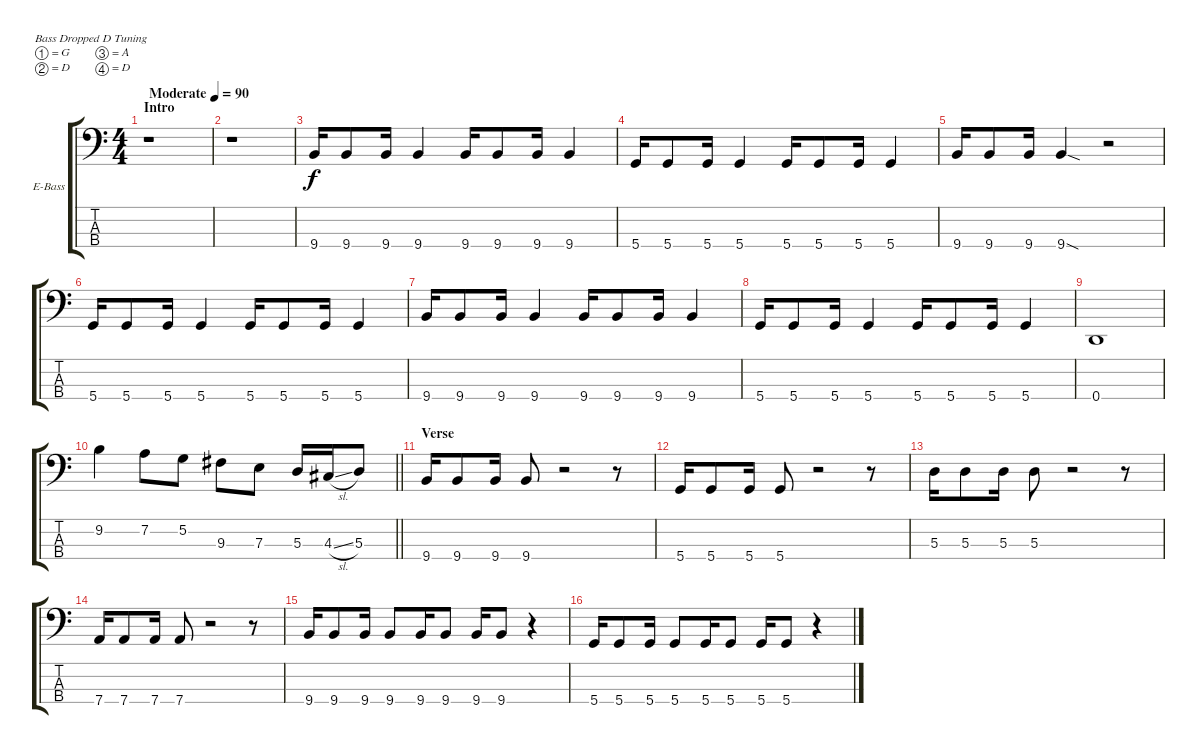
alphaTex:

\bracketExtendMode groupsimilarinstruments
\firstSystemTrackNameOrientation horizontal
\otherSystemsTrackNameOrientation horizontal
\track ("Zac Merrick" "E-Bass") {instrument electricbassfinger}
\staff {score tabs}
\tuning (G2 D2 A1 D1)
\ts (4 4)
\beaming (8 2 2 2 2)
\section ("" "Intro")
\tempo (90 "Moderate")
\clef f4
\ks c
r.1{dy f instrument electricbassfinger} |
r.1 |
9.4.16 9.4.8 9.4.16 9.4.4 9.4.16 9.4.8 9.4.16 9.4.4 |
5.4.16 5.4.8 5.4.16 5.4.4 5.4.16 5.4.8 5.4.16 5.4.4 |
9.4.16 9.4.8 9.4.16 9.4{sod}.4 r.2 |
5.4.16 5.4.8 5.4.16 5.4.4 5.4.16 5.4.8 5.4.16 5.4.4 |
9.4.16 9.4.8 9.4.16 9.4.4 9.4.16 9.4.8 9.4.16 9.4.4 |
5.4.16 5.4.8 5.4.16 5.4.4 5.4.16 5.4.8 5.4.16 5.4.4 |
0.4.1 |
\barLineRight lightlight
9.2.4 7.2.8 5.2.8 9.3.8 7.3.8 5.3.16 4.3{sl}.16 5.3.8 |
\section ("" "Verse")
9.4.16 9.4.8 9.4.16 9.4.8 r.2 r.8 |
5.4.16 5.4.8 5.4.16 5.4.8 r.2 r.8 |
5.3.16 5.3.8 5.3.16 5.3.8 r.2 r.8 |
7.4.16 7.4.8 7.4.16 7.4.8 r.2 r.8 |
9.4.16 9.4.8 9.4.16 9.4.8 9.4.16 9.4.8 9.4.16 9.4.8 r.4 |
5.4.16 5.4.8 5.4.16 5.4.8 5.4.16 5.4.8 5.4.16 5.4.8 r.4
